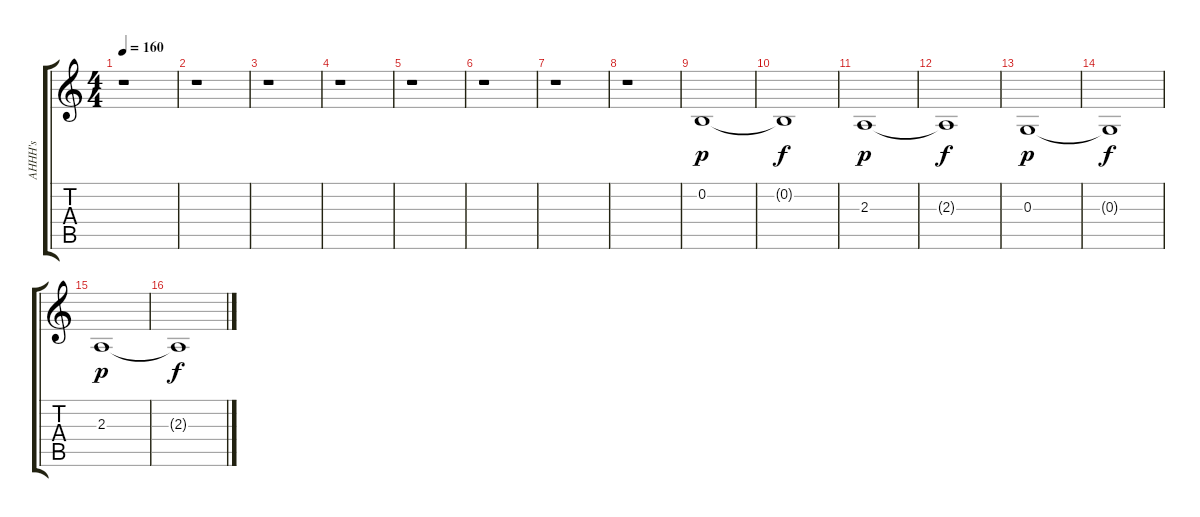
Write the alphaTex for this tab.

\track ("AHHH's" "AHHH's") {instrument choiraahs}
\staff {score tabs}
\tuning (E4 B3 G3 D3 A2 E2) {hide}
\ts (4 4)
\tempo 160
\clef g2
\ks c
r.1{dy p} |
r.1 |
r.1 |
r.1 |
r.1 |
r.1 |
r.1 |
r.1 |
0.2.1 |
0.2{t}.1{dy f} |
2.3.1{dy p} |
2.3{t}.1{dy f} |
0.3.1{dy p} |
0.3{t}.1{dy f} |
2.3.1{dy p} |
2.3{t}.1{dy f}
